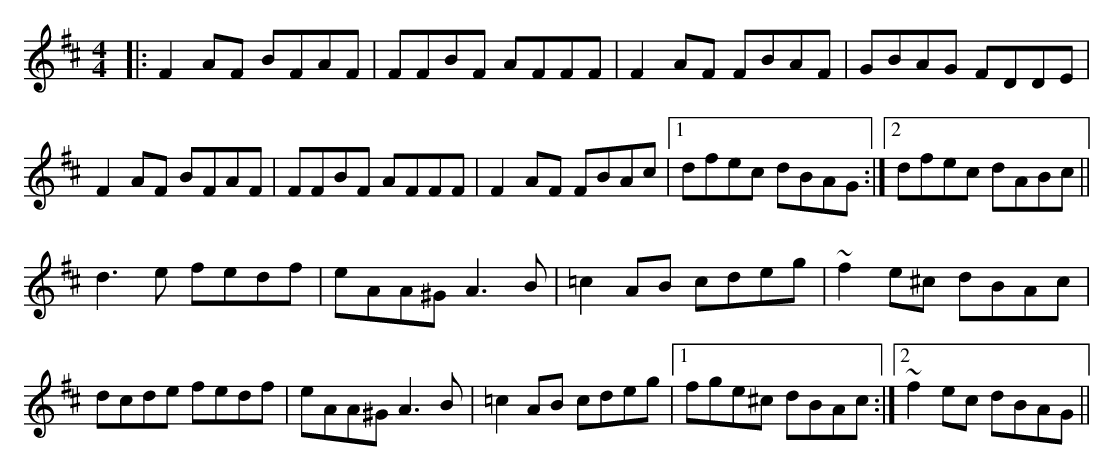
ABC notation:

X:1
M:4/4
K:D
|:F2AF BFAF|FFBF AFFF|F2AF FBAF|GBAG FDDE|
F2AF BFAF|FFBF AFFF|F2AF FBAc|1 dfec dBAG:|2 dfec dABc||
d3e fedf|eAA^G A3B|=c2AB cdeg|~f2e^c dBAc|
dcde fedf|eAA^G A3B|=c2AB cdeg|1 fge^c dBAc:|2 ~f2ec dBAG||
